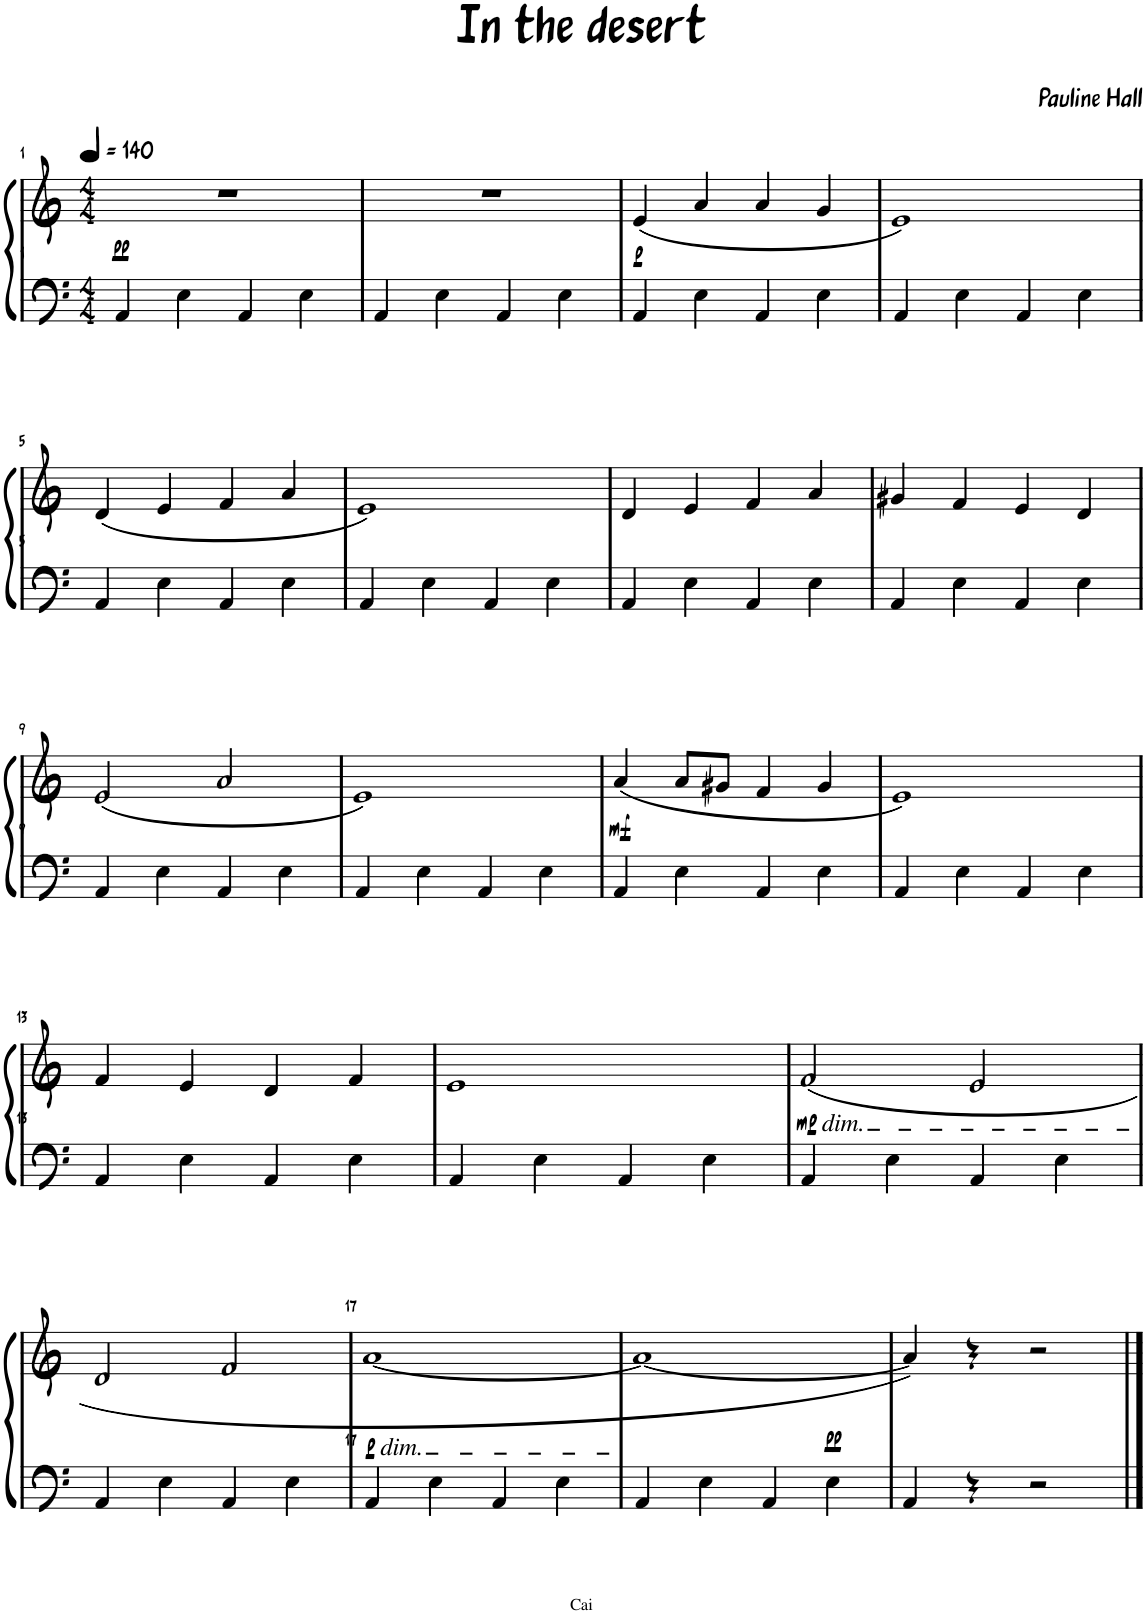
**kern	**kern	**dynam
*part1	*part1	*part1
*staff2	*staff1	*staff1/2
*I"Piano	*	*
*I'Pno.	*	*
*clefF4	*clefG2	*
*k[]	*k[]	*
*M4/4	*M4/4	*
*MM140	*MM140	*
=1	=1	=1
!	!	!LO:DY:b
4AA/	1r	pp
4E\	.	.
4AA/	.	.
4E\	.	.
=2	=2	=2
4AA/	1r	.
4E\	.	.
4AA/	.	.
4E\	.	.
=3	=3	=3
!	!	!LO:DY:b
4AA/	(4e/	p
4E\	4a/	.
4AA/	4a/	.
4E\	4g/	.
=4	=4	=4
4AA/	1e)	.
4E\	.	.
4AA/	.	.
4E\	.	.
!!LO:LB:g=z
=5	=5	=5
4AA/	(4d/	.
4E\	4e/	.
4AA/	4f/	.
4E\	4a/	.
=6	=6	=6
4AA/	1e)	.
4E\	.	.
4AA/	.	.
4E\	.	.
=7	=7	=7
4AA/	4d/	.
4E\	4e/	.
4AA/	4f/	.
4E\	4a/	.
=8	=8	=8
4AA/	4g#X/	.
4E\	4f/	.
4AA/	4e/	.
4E\	4d/	.
!!LO:LB:g=z
=9	=9	=9
4AA/	(2e/	.
4E\	.	.
4AA/	2a/	.
4E\	.	.
=10	=10	=10
4AA/	1e)	.
4E\	.	.
4AA/	.	.
4E\	.	.
=11	=11	=11
!	!	!LO:DY:b
4AA/	(4a/	mf
4E\	8a/L	.
.	8g#X/J	.
4AA/	4f/	.
4E\	4g#/	.
=12	=12	=12
4AA/	1e)	.
4E\	.	.
4AA/	.	.
4E\	.	.
!!LO:LB:g=z
=13	=13	=13
4AA/	4f/	.
4E\	4e/	.
4AA/	4d/	.
4E\	4f/	.
=14	=14	=14
4AA/	1e	.
4E\	.	.
4AA/	.	.
4E\	.	.
=15	=15	=15
!	!LO:TX:b:i:t=dim.	!
!	!	!LO:DY:b
4AA/	(2f/	mp
4E\	.	.
4AA/	2e/	.
4E\	.	.
!!LO:LB:g=z
=16	=16	=16
4AA/	2d/	.
4E\	.	.
4AA/	2f/	.
4E\	.	.
=17	=17	=17
!	!LO:TX:b:i:t=dim.	!
!	!	!LO:DY:b
4AA/	[1a	p
4E\	.	.
4AA/	.	.
4E\	.	.
=18	=18	=18
4AA/	1a_	.
4E\	.	.
4AA/	.	.
!	!	!LO:DY:a=2
4E\	.	pp
=19	=19	=19
4AA/	4a/])	.
4r	4r	.
2r	2r	.
==	==	==
*-	*-	*-
